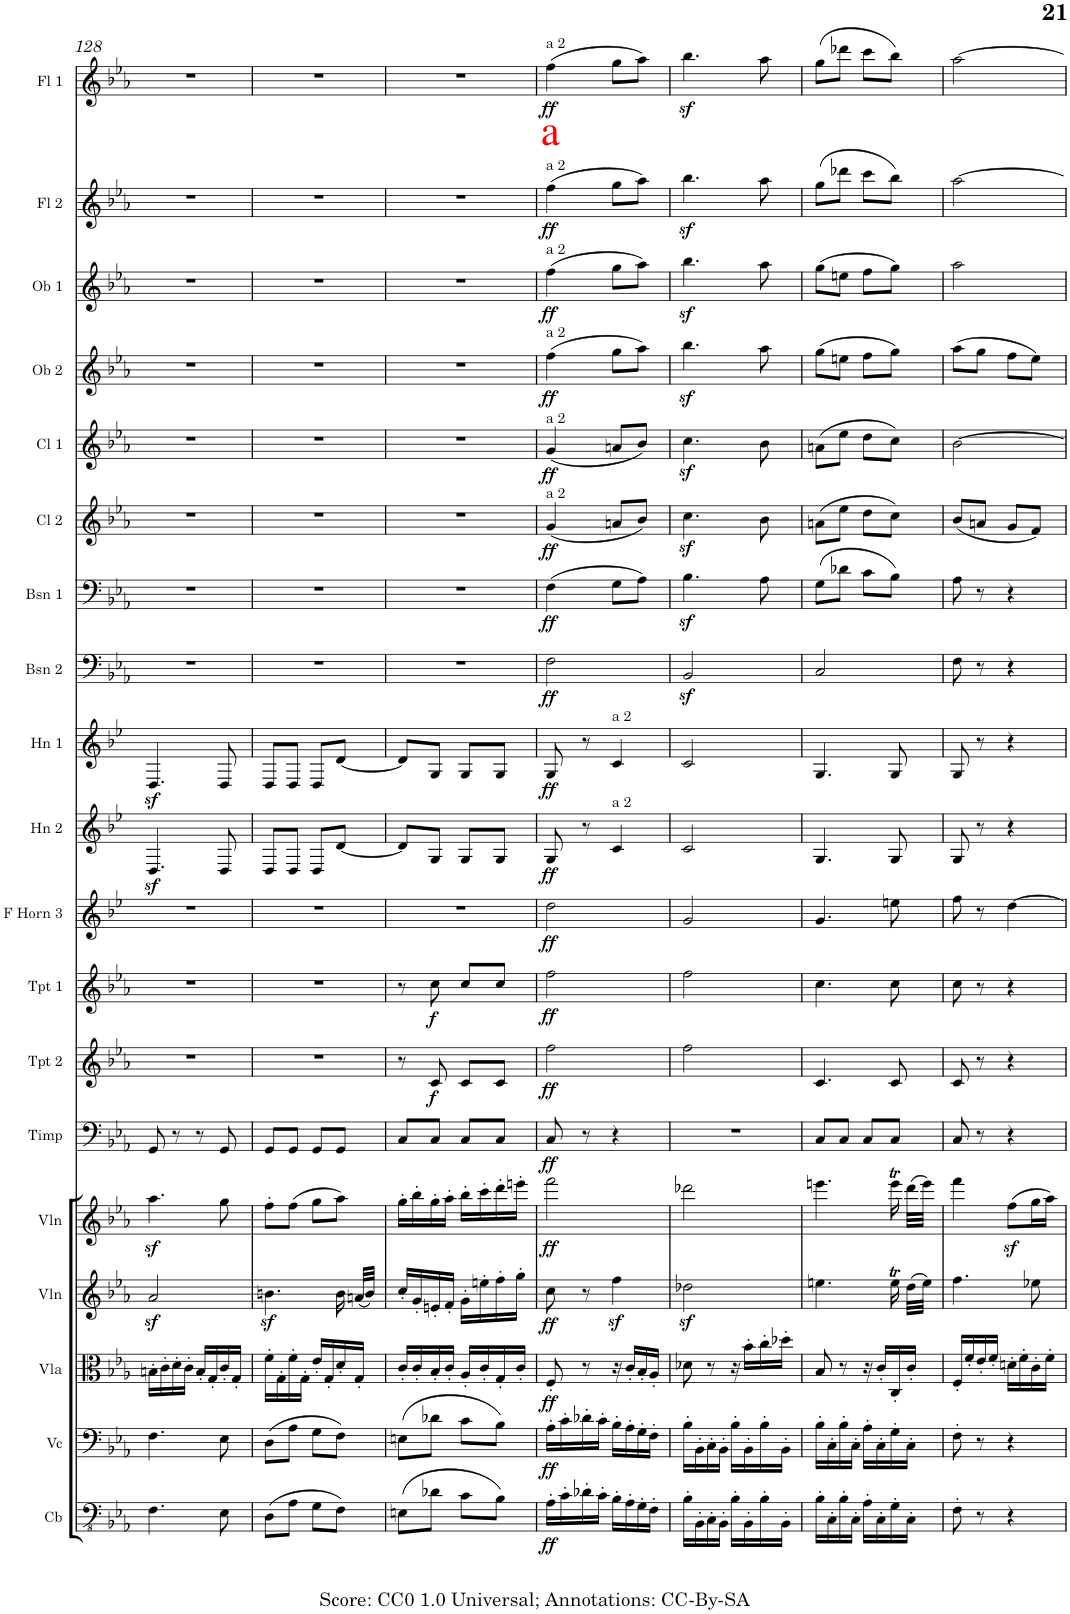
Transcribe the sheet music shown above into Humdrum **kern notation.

**kern	**dynam	**kern	**dynam	**kern	**dynam	**kern	**dynam	**kern	**dynam	**kern	**dynam	**kern	**dynam	**kern	**dynam	**kern	**dynam	**kern	**dynam	**kern	**dynam	**kern	**dynam	**kern	**dynam	**kern	**dynam	**kern	**dynam	**kern	**dynam	**kern	**dynam	**kern	**dynam	**kern	**text	**dynam
*part19	*part19	*part18	*part18	*part17	*part17	*part16	*part16	*part15	*part15	*part14	*part14	*part13	*part13	*part12	*part12	*part11	*part11	*part10	*part10	*part9	*part9	*part8	*part8	*part7	*part7	*part6	*part6	*part5	*part5	*part4	*part4	*part3	*part3	*part2	*part2	*part1	*part1	*part1
*staff19	*staff19	*staff18	*staff18	*staff17	*staff17	*staff16	*staff16	*staff15	*staff15	*staff14	*staff14	*staff13	*staff13	*staff12	*staff12	*staff11	*staff11	*staff10	*staff10	*staff9	*staff9	*staff8	*staff8	*staff7	*staff7	*staff6	*staff6	*staff5	*staff5	*staff4	*staff4	*staff3	*staff3	*staff2	*staff2	*staff1	*staff1	*staff1
*I"Contrabass	*	*I"Violoncello	*	*I"Viola	*	*I"Violin	*	*I"Violin	*	*I"Timpani	*	*I"C Trumpet 2	*	*I"C Trumpet 1	*	*I"F Horn 3	*	*I"F Horn 2	*	*I"F Horn 1	*	*I"Bassoon 2	*	*I"Bassoon 1	*	*I"Bb Clarinet 2	*	*I"Bb Clarinet 1	*	*I"Oboe 2	*	*I"Oboe 1	*	*I"Flute 2	*	*I"Flute 1	*	*
*I'Cb	*	*I'Vc	*	*I'Vla	*	*I'Vln	*	*I'Vln	*	*I'Timp	*	*I'Tpt 2	*	*I'Tpt 1	*	*I'F Horn 3	*	*I'Hn 2	*	*I'Hn 1	*	*I'Bsn 2	*	*I'Bsn 1	*	*I'Cl 2	*	*I'Cl 1	*	*I'Ob 2	*	*I'Ob 1	*	*I'Fl 2	*	*I'Fl 1	*	*
!!LO:PB:g=z
*clefFv4	*	*clefF4	*	*clefC3	*	*clefG2	*	*clefG2	*	*clefF4	*	*clefG2	*	*clefG2	*	*clefG2	*	*clefG2	*	*clefG2	*	*clefF4	*	*clefF4	*	*clefG2	*	*clefG2	*	*clefG2	*	*clefG2	*	*clefG2	*	*clefG2	*	*
*	*	*	*	*	*	*	*	*	*	*	*	*	*	*	*	*Trd4c7	*	*Trd4c7	*	*Trd4c7	*	*	*	*	*	*Trd1c2	*	*Trd1c2	*	*	*	*	*	*	*	*	*	*
*k[b-e-a-]	*	*k[b-e-a-]	*	*k[b-e-a-]	*	*k[b-e-a-]	*	*k[b-e-a-]	*	*k[b-e-a-]	*	*k[b-e-a-]	*	*k[b-e-a-]	*	*k[b-e-]	*	*k[b-e-]	*	*k[b-e-]	*	*k[b-e-a-]	*	*k[b-e-a-]	*	*k[b-e-a-]	*	*k[b-e-a-]	*	*k[b-e-a-]	*	*k[b-e-a-]	*	*k[b-e-a-]	*	*k[b-e-a-]	*	*
*E-:	*	*E-:	*	*E-:	*	*E-:	*	*E-:	*	*	*	*	*	*	*	*	*	*	*	*	*	*E-:	*	*E-:	*	*	*	*	*	*E-:	*	*E-:	*	*E-:	*	*E-:	*	*
*M2/4	*	*M2/4	*	*M2/4	*	*M2/4	*	*M2/4	*	*M2/4	*	*M2/4	*	*M2/4	*	*M2/4	*	*M2/4	*	*M2/4	*	*M2/4	*	*M2/4	*	*M2/4	*	*M2/4	*	*M2/4	*	*M2/4	*	*M2/4	*	*M2/4	*	*
=128	=128	=128	=128	=128	=128	=128	=128	=128	=128	=128	=128	=128	=128	=128	=128	=128	=128	=128	=128	=128	=128	=128	=128	=128	=128	=128	=128	=128	=128	=128	=128	=128	=128	=128	=128	=128	=128	=128
4.FF\	.	4.F\	.	16Bn'\LL	.	2a-z</	.	4.aa-z<\	.	8GG/	.	2r	.	2r	.	2r	.	4.Dz</	.	4.Dz</	.	2r	.	2r	.	2r	.	2r	.	2r	.	2r	.	2r	.	2r	.	.
.	.	.	.	16c'\	.	.	.	.	.	.	.	.	.	.	.	.	.	.	.	.	.	.	.	.	.	.	.	.	.	.	.	.	.	.	.	.	.	.
.	.	.	.	16d'\	.	.	.	.	.	8r	.	.	.	.	.	.	.	.	.	.	.	.	.	.	.	.	.	.	.	.	.	.	.	.	.	.	.	.
.	.	.	.	16c'\JJ	.	.	.	.	.	.	.	.	.	.	.	.	.	.	.	.	.	.	.	.	.	.	.	.	.	.	.	.	.	.	.	.	.	.
.	.	.	.	16B'/LL	.	.	.	.	.	8r	.	.	.	.	.	.	.	.	.	.	.	.	.	.	.	.	.	.	.	.	.	.	.	.	.	.	.	.
.	.	.	.	16G'/	.	.	.	.	.	.	.	.	.	.	.	.	.	.	.	.	.	.	.	.	.	.	.	.	.	.	.	.	.	.	.	.	.	.
8EE-\	.	8E-\	.	16c'/	.	.	.	8gg\	.	8GG/	.	.	.	.	.	.	.	8D/	.	8D/	.	.	.	.	.	.	.	.	.	.	.	.	.	.	.	.	.	.
.	.	.	.	16G'/JJ	.	.	.	.	.	.	.	.	.	.	.	.	.	.	.	.	.	.	.	.	.	.	.	.	.	.	.	.	.	.	.	.	.	.
=129	=129	=129	=129	=129	=129	=129	=129	=129	=129	=129	=129	=129	=129	=129	=129	=129	=129	=129	=129	=129	=129	=129	=129	=129	=129	=129	=129	=129	=129	=129	=129	=129	=129	=129	=129	=129	=129	=129
(8DD\L	.	(8D\L	.	16f'\LL	.	4.bnz<\	.	8ff'\L	.	8GG/L	.	2r	.	2r	.	2r	.	8D/L	.	8D/L	.	2r	.	2r	.	2r	.	2r	.	2r	.	2r	.	2r	.	2r	.	.
.	.	.	.	16G'\	.	.	.	.	.	.	.	.	.	.	.	.	.	.	.	.	.	.	.	.	.	.	.	.	.	.	.	.	.	.	.	.	.	.
8AA-\J	.	8A-\J	.	16f'\	.	.	.	(8ff\J	.	8GG/J	.	.	.	.	.	.	.	8D/J	.	8D/J	.	.	.	.	.	.	.	.	.	.	.	.	.	.	.	.	.	.
.	.	.	.	16G'\JJ	.	.	.	.	.	.	.	.	.	.	.	.	.	.	.	.	.	.	.	.	.	.	.	.	.	.	.	.	.	.	.	.	.	.
8GG\L	.	8G\L	.	16e-'/LL	.	.	.	8gg\L	.	8GG/L	.	.	.	.	.	.	.	8D/L	.	8D/L	.	.	.	.	.	.	.	.	.	.	.	.	.	.	.	.	.	.
.	.	.	.	16G'/	.	.	.	.	.	.	.	.	.	.	.	.	.	.	.	.	.	.	.	.	.	.	.	.	.	.	.	.	.	.	.	.	.	.
8FF\J)	.	8F\J)	.	16d'/	.	16b\	.	8aa-\J)	.	8GG/J	.	.	.	.	.	.	.	[8d/J	.	[8d/J	.	.	.	.	.	.	.	.	.	.	.	.	.	.	.	.	.	.
.	.	.	.	16G'/JJ	.	(32an/LLL	.	.	.	.	.	.	.	.	.	.	.	.	.	.	.	.	.	.	.	.	.	.	.	.	.	.	.	.	.	.	.	.
.	.	.	.	.	.	32b/JJJ)	.	.	.	.	.	.	.	.	.	.	.	.	.	.	.	.	.	.	.	.	.	.	.	.	.	.	.	.	.	.	.	.
=130	=130	=130	=130	=130	=130	=130	=130	=130	=130	=130	=130	=130	=130	=130	=130	=130	=130	=130	=130	=130	=130	=130	=130	=130	=130	=130	=130	=130	=130	=130	=130	=130	=130	=130	=130	=130	=130	=130
(8EEn\L	.	(8En\L	.	16c'/LL	.	16cc'/LL	.	16gg'\LL	.	8C/L	.	8r	.	8r	.	2r	.	8d/L]	.	8d/L]	.	2r	.	2r	.	2r	.	2r	.	2r	.	2r	.	2r	.	2r	.	.
.	.	.	.	16c'/	.	16g'/	.	16bb-'\	.	.	.	.	.	.	.	.	.	.	.	.	.	.	.	.	.	.	.	.	.	.	.	.	.	.	.	.	.	.
!	!	!	!	!	!	!	!	!	!	!	!	!	!LO:DY:b	!	!LO:DY:b	!	!	!	!	!	!	!	!	!	!	!	!	!	!	!	!	!	!	!	!	!	!	!
8D-X\J	.	8d-X\J	.	16B-'/	.	16en'/	.	16gg'\	.	8C/J	.	8c/	f	8cc\	f	.	.	8G/J	.	8G/J	.	.	.	.	.	.	.	.	.	.	.	.	.	.	.	.	.	.
.	.	.	.	16c'/JJ	.	16f'/JJ	.	16aa-'\JJ	.	.	.	.	.	.	.	.	.	.	.	.	.	.	.	.	.	.	.	.	.	.	.	.	.	.	.	.	.	.
8C\L	.	8c\L	.	16A-'/LL	.	16g'\LL	.	16bb-'\LL	.	8C/L	.	8c/L	.	8cc/L	.	.	.	8G/L	.	8G/L	.	.	.	.	.	.	.	.	.	.	.	.	.	.	.	.	.	.
.	.	.	.	16c'/	.	16een'\	.	16ccc'\	.	.	.	.	.	.	.	.	.	.	.	.	.	.	.	.	.	.	.	.	.	.	.	.	.	.	.	.	.	.
8BB-\J)	.	8B-\J)	.	16G'/	.	16ff'\	.	16ddd'\	.	8C/J	.	8c/J	.	8cc/J	.	.	.	8G/J	.	8G/J	.	.	.	.	.	.	.	.	.	.	.	.	.	.	.	.	.	.
.	.	.	.	16c'/JJ	.	16gg'\JJ	.	16eeen'\JJ	.	.	.	.	.	.	.	.	.	.	.	.	.	.	.	.	.	.	.	.	.	.	.	.	.	.	.	.	.	.
=131	=131	=131	=131	=131	=131	=131	=131	=131	=131	=131	=131	=131	=131	=131	=131	=131	=131	=131	=131	=131	=131	=131	=131	=131	=131	=131	=131	=131	=131	=131	=131	=131	=131	=131	=131	=131	=131	=131
!	!	!	!	!	!	!	!	!	!	!	!	!	!	!	!	!	!	!	!	!	!	!	!	!	!	!	!	!	!	!	!	!	!	!	!	!LO:TX:a:t=a 2	!	!
!	!	!	!	!	!	!	!	!	!	!	!	!	!	!	!	!	!	!	!	!	!	!	!	!	!	!	!	!	!	!	!	!	!	!LO:TX:a:t=a 2	!	!	!	!
!	!	!	!	!	!	!	!	!	!	!	!	!	!	!	!	!	!	!	!	!	!	!	!	!	!	!	!	!	!	!	!	!LO:TX:a:t=a 2	!	!	!	!	!	!
!	!	!	!	!	!	!	!	!	!	!	!	!	!	!	!	!	!	!	!	!	!	!	!	!	!	!	!	!	!	!LO:TX:a:t=a 2	!	!	!	!	!	!	!	!
!	!	!	!	!	!	!	!	!	!	!	!	!	!	!	!	!	!	!	!	!	!	!	!	!	!	!	!	!LO:TX:a:t=a 2	!	!	!	!	!	!	!	!	!	!
!	!	!	!	!	!	!	!	!	!	!	!	!	!	!	!	!	!	!	!	!	!	!	!	!	!	!LO:TX:a:t=a 2	!	!	!	!	!	!	!	!	!	!	!	!
!	!LO:DY:b	!	!LO:DY:b	!	!LO:DY:b	!	!LO:DY:b	!	!LO:DY:b	!	!LO:DY:b	!	!LO:DY:b	!	!LO:DY:b	!	!LO:DY:b	!	!LO:DY:b	!	!LO:DY:b	!	!LO:DY:b	!	!LO:DY:b	!	!LO:DY:b	!	!LO:DY:b	!	!LO:DY:b	!	!LO:DY:b	!	!LO:DY:b	!	!LO:LY:b:color=#FF0000	!LO:DY:b
16AA-'\LL	ff	16A-'\LL	ff	8F'/	ff	8cc\	ff	2fff\	ff	8C/	ff	2ff\	ff	2ff\	ff	2dd\	ff	8G/	ff	8G/	ff	2F\	ff	(4F\	ff	(4g/	ff	(4g/	ff	(4ff\	ff	(4ff\	ff	(4ff\	ff	(4ff\	a	ff
16C'\	.	16c'\	.	.	.	.	.	.	.	.	.	.	.	.	.	.	.	.	.	.	.	.	.	.	.	.	.	.	.	.	.	.	.	.	.	.	.	.
16D-X'\	.	16d-X'\	.	8r	.	8r	.	.	.	8r	.	.	.	.	.	.	.	8r	.	8r	.	.	.	.	.	.	.	.	.	.	.	.	.	.	.	.	.	.
16C'\JJ	.	16c'\JJ	.	.	.	.	.	.	.	.	.	.	.	.	.	.	.	.	.	.	.	.	.	.	.	.	.	.	.	.	.	.	.	.	.	.	.	.
!	!	!	!	!	!	!	!	!	!	!	!	!	!	!	!	!	!	!	!	!LO:TX:a:t=a 2	!	!	!	!	!	!	!	!	!	!	!	!	!	!	!	!	!	!
!	!	!	!	!	!	!	!	!	!	!	!	!	!	!	!	!	!	!LO:TX:a:t=a 2	!	!	!	!	!	!	!	!	!	!	!	!	!	!	!	!	!	!	!	!
16BB-'\LL	.	16B-'\LL	.	16r	.	4ffz<\	.	.	.	4r	.	.	.	.	.	.	.	4c/	.	4c/	.	.	.	8G\L	.	8an/L	.	8an/L	.	8gg\L	.	8gg\L	.	8gg\L	.	8gg\L	.	.
16AA-'\	.	16A-'\	.	16c'/LL	.	.	.	.	.	.	.	.	.	.	.	.	.	.	.	.	.	.	.	.	.	.	.	.	.	.	.	.	.	.	.	.	.	.
16GG'\	.	16G'\	.	16B-'/	.	.	.	.	.	.	.	.	.	.	.	.	.	.	.	.	.	.	.	8A-\J)	.	8b-/J)	.	8b-/J)	.	8aa-\J)	.	8aa-\J)	.	8aa-\J)	.	8aa-\J)	.	.
16FF'\JJ	.	16F'\JJ	.	16A-'/JJ	.	.	.	.	.	.	.	.	.	.	.	.	.	.	.	.	.	.	.	.	.	.	.	.	.	.	.	.	.	.	.	.	.	.
=132	=132	=132	=132	=132	=132	=132	=132	=132	=132	=132	=132	=132	=132	=132	=132	=132	=132	=132	=132	=132	=132	=132	=132	=132	=132	=132	=132	=132	=132	=132	=132	=132	=132	=132	=132	=132	=132	=132
16BB-'\LL	.	16B-'\LL	.	8d-X\	.	2dd-Xz<\	.	2ddd-X\	.	2r	.	2ff\	.	2ff\	.	2g/	.	2c/	.	2c/	.	2BB-z</	.	4.B-z<\	.	4.ccz<\	.	4.ccz<\	.	4.bb-z<\	.	4.bb-z<\	.	4.bb-z<\	.	4.bb-z<\	.	.
16BBB-'\	.	16BB-'\	.	.	.	.	.	.	.	.	.	.	.	.	.	.	.	.	.	.	.	.	.	.	.	.	.	.	.	.	.	.	.	.	.	.	.	.
16CC'\	.	16C'\	.	8r	.	.	.	.	.	.	.	.	.	.	.	.	.	.	.	.	.	.	.	.	.	.	.	.	.	.	.	.	.	.	.	.	.	.
16BBB-'\JJ	.	16BB-'\JJ	.	.	.	.	.	.	.	.	.	.	.	.	.	.	.	.	.	.	.	.	.	.	.	.	.	.	.	.	.	.	.	.	.	.	.	.
16BB-'\LL	.	16B-'\LL	.	16r	.	.	.	.	.	.	.	.	.	.	.	.	.	.	.	.	.	.	.	.	.	.	.	.	.	.	.	.	.	.	.	.	.	.
16BBB-'\	.	16BB-'\	.	16b-'\LL	.	.	.	.	.	.	.	.	.	.	.	.	.	.	.	.	.	.	.	.	.	.	.	.	.	.	.	.	.	.	.	.	.	.
16BB-'\	.	16B-'\	.	16cc'\	.	.	.	.	.	.	.	.	.	.	.	.	.	.	.	.	.	.	.	8A-\	.	8b-\	.	8b-\	.	8aa-\	.	8aa-\	.	8aa-\	.	8aa-\	.	.
16BBB-'\JJ	.	16BB-'\JJ	.	16dd-X'\JJ	.	.	.	.	.	.	.	.	.	.	.	.	.	.	.	.	.	.	.	.	.	.	.	.	.	.	.	.	.	.	.	.	.	.
=133	=133	=133	=133	=133	=133	=133	=133	=133	=133	=133	=133	=133	=133	=133	=133	=133	=133	=133	=133	=133	=133	=133	=133	=133	=133	=133	=133	=133	=133	=133	=133	=133	=133	=133	=133	=133	=133	=133
16BB-'\LL	.	16B-'\LL	.	8B-/	.	4.een\	.	4.eeen\	.	8C/L	.	4.c/	.	4.cc\	.	4.g/	.	4.G/	.	4.G/	.	2C/	.	(8G\L	.	(8an\L	.	(8an\L	.	(8gg\L	.	(8gg\L	.	(8gg\L	.	(8gg\L	.	.
16CC'\	.	16C'\	.	.	.	.	.	.	.	.	.	.	.	.	.	.	.	.	.	.	.	.	.	.	.	.	.	.	.	.	.	.	.	.	.	.	.	.
16BB-'\	.	16B-'\	.	8r	.	.	.	.	.	8C/J	.	.	.	.	.	.	.	.	.	.	.	.	.	8d-X\J	.	8ee-\J	.	8ee-\J	.	8een\J	.	8een\J	.	8ddd-X\J	.	8ddd-X\J	.	.
16CC'\JJ	.	16C'\JJ	.	.	.	.	.	.	.	.	.	.	.	.	.	.	.	.	.	.	.	.	.	.	.	.	.	.	.	.	.	.	.	.	.	.	.	.
16AA-'\LL	.	16A-'\LL	.	16r	.	.	.	.	.	8C/L	.	.	.	.	.	.	.	.	.	.	.	.	.	8c\L	.	8dd\L	.	8dd\L	.	8ff\L	.	8ff\L	.	8ccc\L	.	8ccc\L	.	.
16CC'\	.	16C'\	.	16c'/LL	.	.	.	.	.	.	.	.	.	.	.	.	.	.	.	.	.	.	.	.	.	.	.	.	.	.	.	.	.	.	.	.	.	.
16GG'\	.	16G'\	.	16C'/	.	16eet\	.	16eeet\	.	8C/J	.	8c/	.	8cc\	.	8een\	.	8G/	.	8G/	.	.	.	8B-\J)	.	8cc\J)	.	8cc\J)	.	8gg\J)	.	8gg\J)	.	8bb-\J)	.	8bb-\J)	.	.
16CC'\JJ	.	16C'\JJ	.	16c'/JJ	.	(32dd\LLL	.	(32ddd\LLL	.	.	.	.	.	.	.	.	.	.	.	.	.	.	.	.	.	.	.	.	.	.	.	.	.	.	.	.	.	.
.	.	.	.	.	.	32ee\JJJ)	.	32eee\JJJ)	.	.	.	.	.	.	.	.	.	.	.	.	.	.	.	.	.	.	.	.	.	.	.	.	.	.	.	.	.	.
=134	=134	=134	=134	=134	=134	=134	=134	=134	=134	=134	=134	=134	=134	=134	=134	=134	=134	=134	=134	=134	=134	=134	=134	=134	=134	=134	=134	=134	=134	=134	=134	=134	=134	=134	=134	=134	=134	=134
8FF'\	.	8F'\	.	16F'/LL	.	4.ff\	.	4fff\	.	8C/	.	8c/	.	8cc\	.	8ff\	.	8G/	.	8G/	.	8F\	.	8A-\	.	(8b-/L	.	[2b-\	.	(8aa-\L	.	2aa-\	.	[2aa-\	.	[2aa-\	.	.
.	.	.	.	16f'/	.	.	.	.	.	.	.	.	.	.	.	.	.	.	.	.	.	.	.	.	.	.	.	.	.	.	.	.	.	.	.	.	.	.
8r	.	8r	.	16e-'/	.	.	.	.	.	8r	.	8r	.	8r	.	8r	.	8r	.	8r	.	8r	.	8r	.	8an/J	.	.	.	8gg\J	.	.	.	.	.	.	.	.
.	.	.	.	16f'/JJ	.	.	.	.	.	.	.	.	.	.	.	.	.	.	.	.	.	.	.	.	.	.	.	.	.	.	.	.	.	.	.	.	.	.
4r	.	4r	.	16dn'\LL	.	.	.	(8ffz<\L	.	4r	.	4r	.	4r	.	[4dd\	.	4r	.	4r	.	4r	.	4r	.	8g/L	.	.	.	8ff\L	.	.	.	.	.	.	.	.
.	.	.	.	16f'\	.	.	.	.	.	.	.	.	.	.	.	.	.	.	.	.	.	.	.	.	.	.	.	.	.	.	.	.	.	.	.	.	.	.
.	.	.	.	16c'\	.	8ee-X\	.	16gg\L	.	.	.	.	.	.	.	.	.	.	.	.	.	.	.	.	.	8f/J)	.	.	.	8ee-\J)	.	.	.	.	.	.	.	.
.	.	.	.	16f'\JJ	.	.	.	16aa-\JJ)	.	.	.	.	.	.	.	.	.	.	.	.	.	.	.	.	.	.	.	.	.	.	.	.	.	.	.	.	.	.
=	=	=	=	=	=	=	=	=	=	=	=	=	=	=	=	=	=	=	=	=	=	=	=	=	=	=	=	=	=	=	=	=	=	=	=	=	=	=
*-	*-	*-	*-	*-	*-	*-	*-	*-	*-	*-	*-	*-	*-	*-	*-	*-	*-	*-	*-	*-	*-	*-	*-	*-	*-	*-	*-	*-	*-	*-	*-	*-	*-	*-	*-	*-	*-	*-
